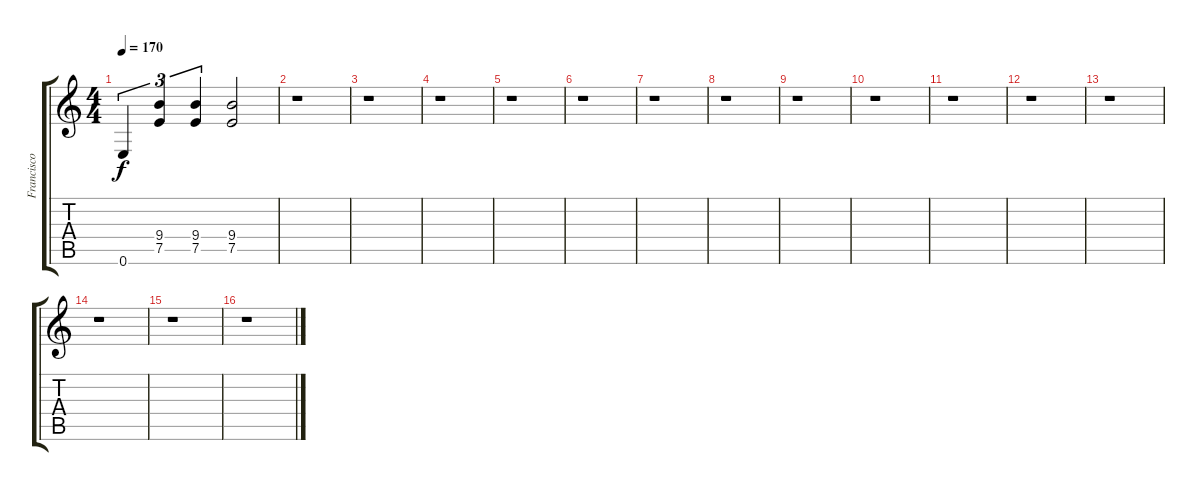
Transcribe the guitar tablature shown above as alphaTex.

\track ("Francisco Laguna" "Francisco ") {instrument distortionguitar}
\staff {score tabs}
\tuning (E4 B3 G3 D3 A2 E2) {hide}
\ts (4 4)
\tempo 170
\clef g2
\ks c
0.6.4{tu (3 2) dy f} (9.4 7.5).4{tu (3 2)} (9.4 7.5).4{tu (3 2)} (9.4 7.5).2 |
r.1 |
r.1 |
r.1 |
r.1 |
r.1 |
r.1 |
r.1 |
r.1 |
r.1 |
r.1 |
r.1 |
r.1 |
r.1 |
r.1 |
r.1
